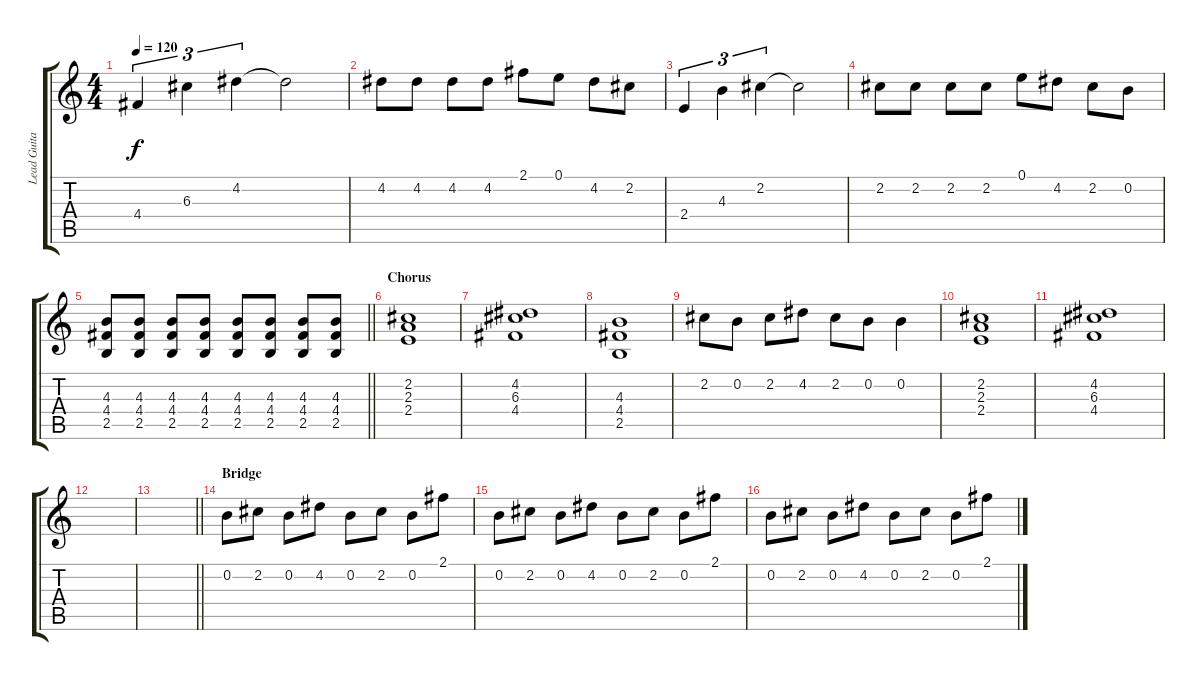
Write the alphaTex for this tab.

\track ("Lead Guitar" "Lead Guita") {instrument distortionguitar}
\staff {score tabs}
\tuning (E4 B3 G3 D3 A2 E2) {hide}
\ts (4 4)
\tempo 120
\clef g2
\ks c
4.4.4{tu (3 2) dy f} 6.3.4{tu (3 2)} 4.2.4{tu (3 2)} 4.2{t}.2 |
4.2.8 4.2.8 4.2.8 4.2.8 2.1.8 0.1.8 4.2.8 2.2.8 |
2.4.4{tu (3 2)} 4.3.4{tu (3 2)} 2.2.4{tu (3 2)} 2.2{t}.2 |
2.2.8 2.2.8 2.2.8 2.2.8 0.1.8 4.2.8 2.2.8 0.2.8 |
\barLineRight lightlight
(4.3 4.4 2.5).8 (4.3 4.4 2.5).8 (4.3 4.4 2.5).8 (4.3 4.4 2.5).8 (4.3 4.4 2.5).8 (4.3 4.4 2.5).8 (4.3 4.4 2.5).8 (4.3 4.4 2.5).8 |
\section ("" "Chorus")
(2.2 2.3 2.4).1 |
(4.2 6.3 4.4).1 |
(4.3 4.4 2.5).1 |
2.2.8 0.2.8 2.2.8 4.2.8 2.2.8 0.2.8 0.2.4 |
(2.2 2.3 2.4).1 |
(4.2 6.3 4.4).1 |
|
\barLineRight lightlight
|
\section ("" "Bridge")
0.2.8 2.2.8 0.2.8 4.2.8 0.2.8 2.2.8 0.2.8 2.1.8 |
0.2.8 2.2.8 0.2.8 4.2.8 0.2.8 2.2.8 0.2.8 2.1.8 |
0.2.8 2.2.8 0.2.8 4.2.8 0.2.8 2.2.8 0.2.8 2.1.8
